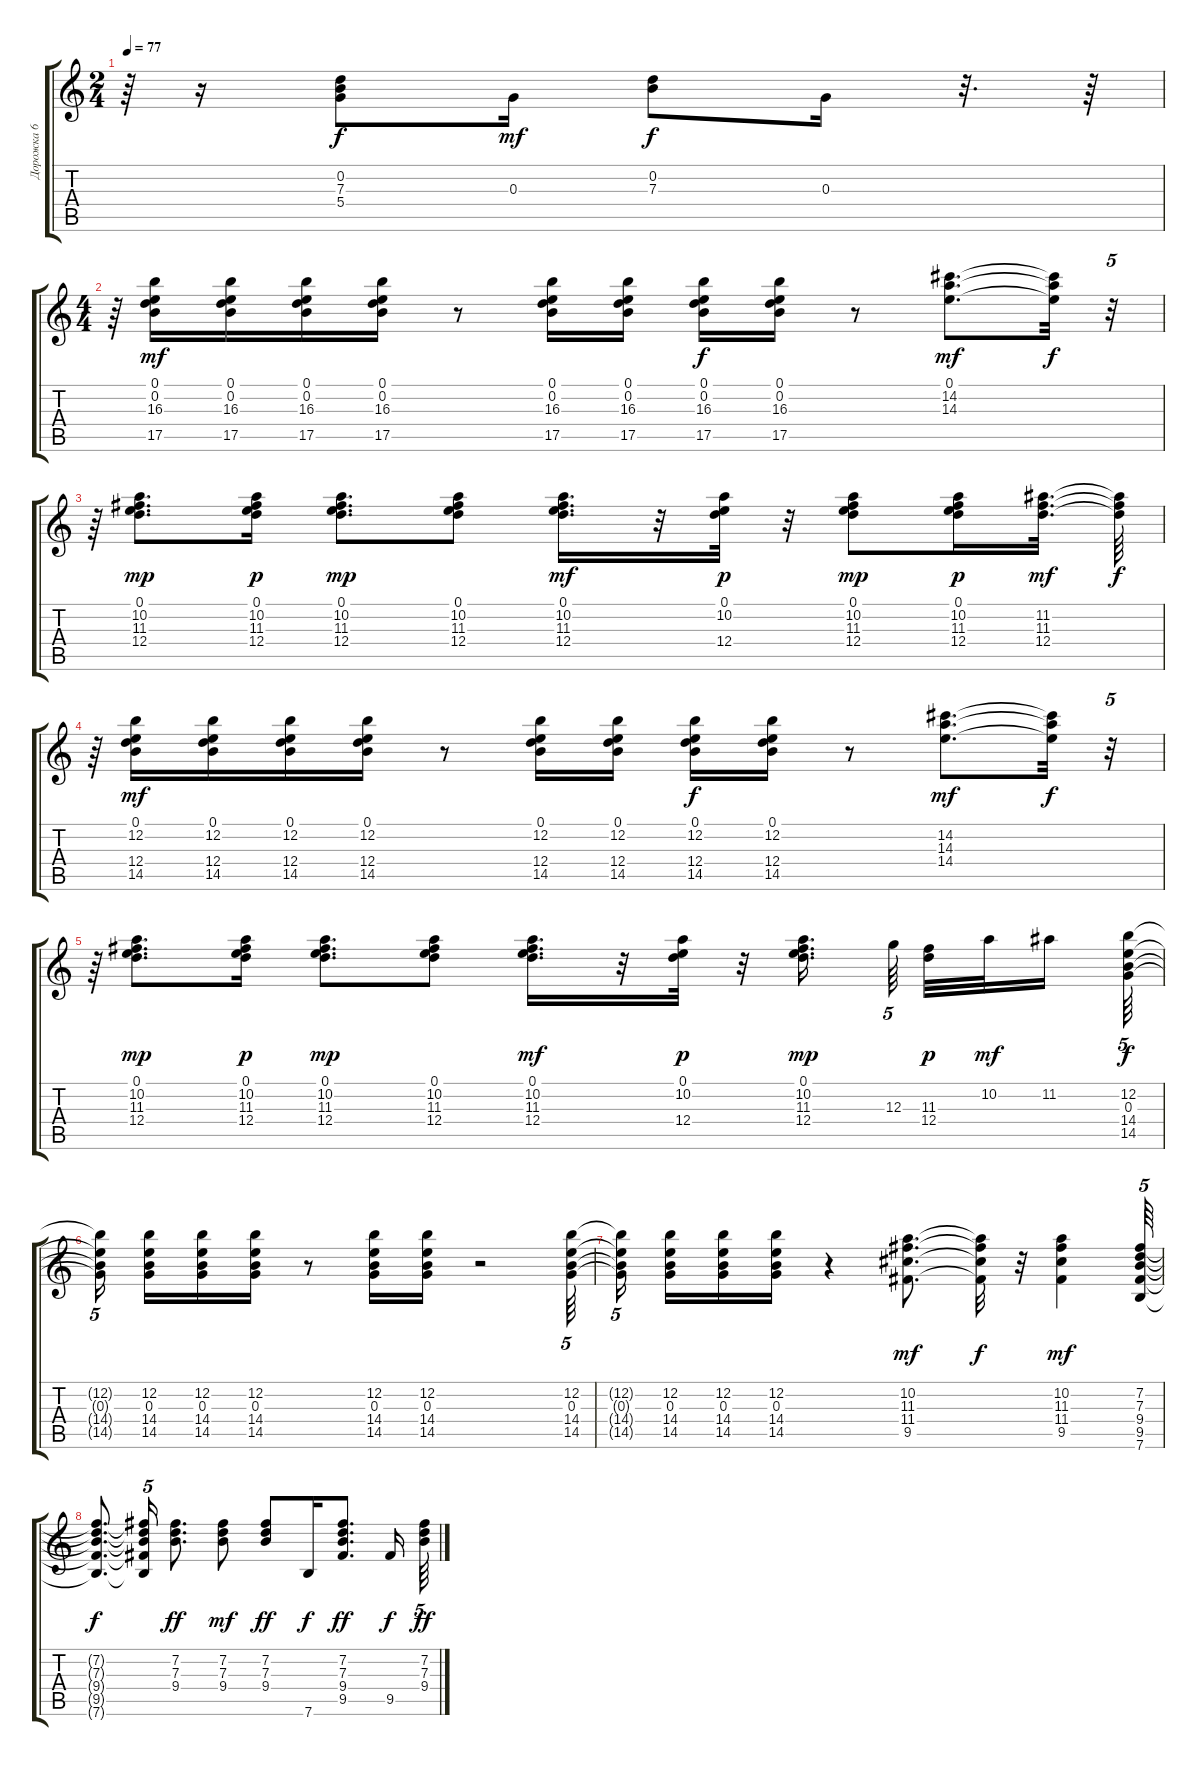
\track ("Дорожка 6" "Дорожка 6") {instrument acousticguitarsteel}
\staff {score tabs}
\tuning (E4 B3 G3 D3 A2 E2) {hide}
\ts (2 4)
\tempo 77
\clef g2
\ks c
r.64{dy f} r.16 (0.2 7.3 5.4).8 0.3.16{dy mf} (0.2 7.3).8{dy f} 0.3.16 r.32{d} r.64 |
\ts (4 4)
r.64 (0.1 0.2 16.3 17.5).16{dy mf} (0.1 0.2 16.3 17.5).16 (0.1 0.2 16.3 17.5).16 (0.1 0.2 16.3 17.5).16 r.8 (0.1 0.2 16.3 17.5).16 (0.1 0.2 16.3 17.5).16 (0.1 0.2 16.3 17.5).16{dy f} (0.1 0.2 16.3 17.5).16 r.8 (0.1 14.2 14.3).8{d dy mf} (0.1{t} 14.2{t} 14.3{t}).32{dy f} r.32{tu (5 4)} |
r.64 (0.1 10.2 11.3 12.4).8{d dy mp} (0.1 10.2 11.3 12.4).16{dy p} (0.1 10.2 11.3 12.4).8{d dy mp} (0.1 10.2 11.3 12.4).8 (0.1 10.2 11.3 12.4).16{d dy mf} r.32 (0.1 10.2 12.4).32{dy p} r.32 (0.1 10.2 11.3 12.4).8{dy mp} (0.1 10.2 11.3 12.4).16{dy p} (11.2 11.3 12.4).32{d dy mf} (11.2{t} 11.3{t} 12.4{t}).64{dy f} |
r.64 (0.1 12.2 12.4 14.5).16{dy mf} (0.1 12.2 12.4 14.5).16 (0.1 12.2 12.4 14.5).16 (0.1 12.2 12.4 14.5).16 r.8 (0.1 12.2 12.4 14.5).16 (0.1 12.2 12.4 14.5).16 (0.1 12.2 12.4 14.5).16{dy f} (0.1 12.2 12.4 14.5).16 r.8 (14.2 14.3 14.4).8{d dy mf} (14.2{t} 14.3{t} 14.4{t}).32{dy f} r.32{tu (5 4)} |
r.64 (0.1 10.2 11.3 12.4).8{d dy mp} (0.1 10.2 11.3 12.4).16{dy p} (0.1 10.2 11.3 12.4).8{d dy mp} (0.1 10.2 11.3 12.4).8 (0.1 10.2 11.3 12.4).16{d dy mf} r.32 (0.1 10.2 12.4).32{dy p} r.32 (0.1 10.2 11.3 12.4).16{d dy mp beam splitsecondary} 12.3.64{tu (5 4) beam splitsecondary} (11.3 12.4).32{dy p} 10.2.32{dy mf} 11.2.16{beam splitsecondary} (12.2 0.3 14.4 14.5).64{tu (5 4) dy f} |
(12.2{t} 0.3{t} 14.4{t} 14.5{t}).16{tu (5 4) beam splitsecondary} (12.2 0.3 14.4 14.5).16 (12.2 0.3 14.4 14.5).16 (12.2 0.3 14.4 14.5).16 r.8 (12.2 0.3 14.4 14.5).16 (12.2 0.3 14.4 14.5).16 r.2 (12.2 0.3 14.4 14.5).64{tu (5 4)} |
(12.2{t} 0.3{t} 14.4{t} 14.5{t}).16{tu (5 4) beam splitsecondary} (12.2 0.3 14.4 14.5).16 (12.2 0.3 14.4 14.5).16 (12.2 0.3 14.4 14.5).16 r.4 (10.2 11.3 11.4 9.5).8{d dy mf} (10.2{t} 11.3{t} 11.4{t} 9.5{t}).32{dy f} r.32 (10.2 11.3 11.4 9.5).4{dy mf} (7.2 7.3 9.4 9.5 7.6).64{tu (5 4)} |
(7.2{t} 7.3{t} 9.4{t} 9.5{t} 7.6{t}).8{d dy f} (7.2{t} 7.3{t} 9.4{t} 9.5{t} 7.6{t}).16{tu (5 4)} (7.2 7.3 9.4).8{d dy ff} (7.2 7.3 9.4).8{dy mf} (7.2 7.3 9.4).8{dy ff} 7.6.16{dy f} (7.2 7.3 9.4 9.5).8{d dy ff} 9.5.16{dy f} (7.2 7.3 9.4).64{tu (5 4) dy ff}
